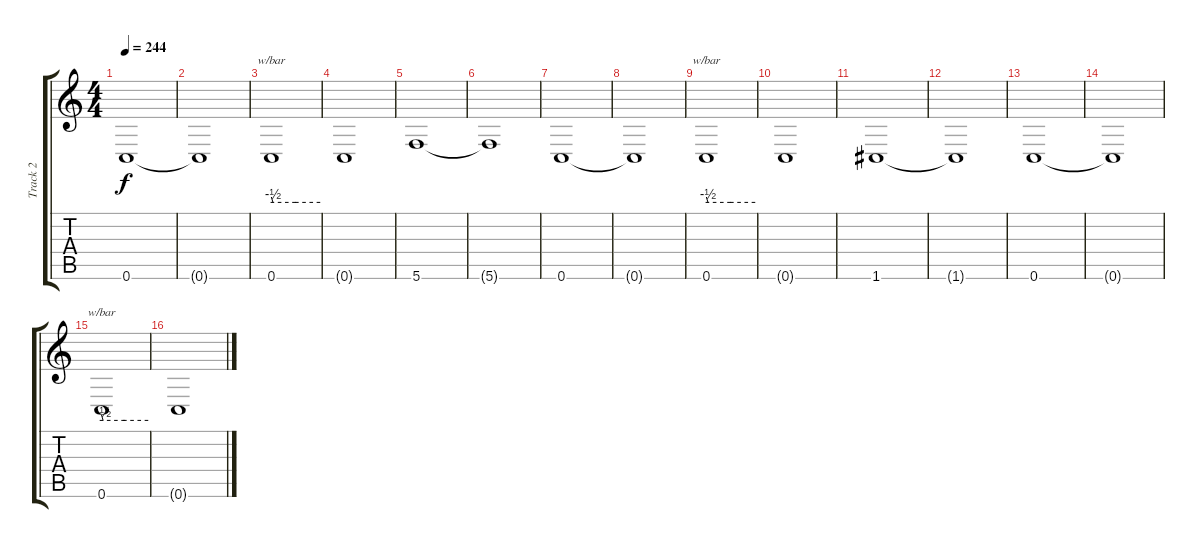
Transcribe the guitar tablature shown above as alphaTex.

\track ("Track 2" "Track 2") {instrument distortionguitar}
\staff {score tabs}
\tuning (C4 G3 Eb3 Bb2 F2 C2) {hide}
\ts (4 4)
\tempo 244
\clef g2
\ks c
0.6.1{dy f balance 16} |
0.6{t}.1 |
0.6.1{tbe (custom default 0 0 2 -2 30 -2 60 -2)} |
0.6{t}.1 |
5.6.1 |
5.6{t}.1 |
0.6.1 |
0.6{t}.1 |
0.6.1{tbe (custom default 0 0 2 -2 30 -2 60 -2) balance 8} |
0.6{t}.1 |
1.6.1 |
1.6{t}.1 |
0.6.1{balance 16} |
0.6{t}.1 |
0.6.1{tbe (custom default 0 0 2 -2 30 -2 60 -2)} |
0.6{t}.1
